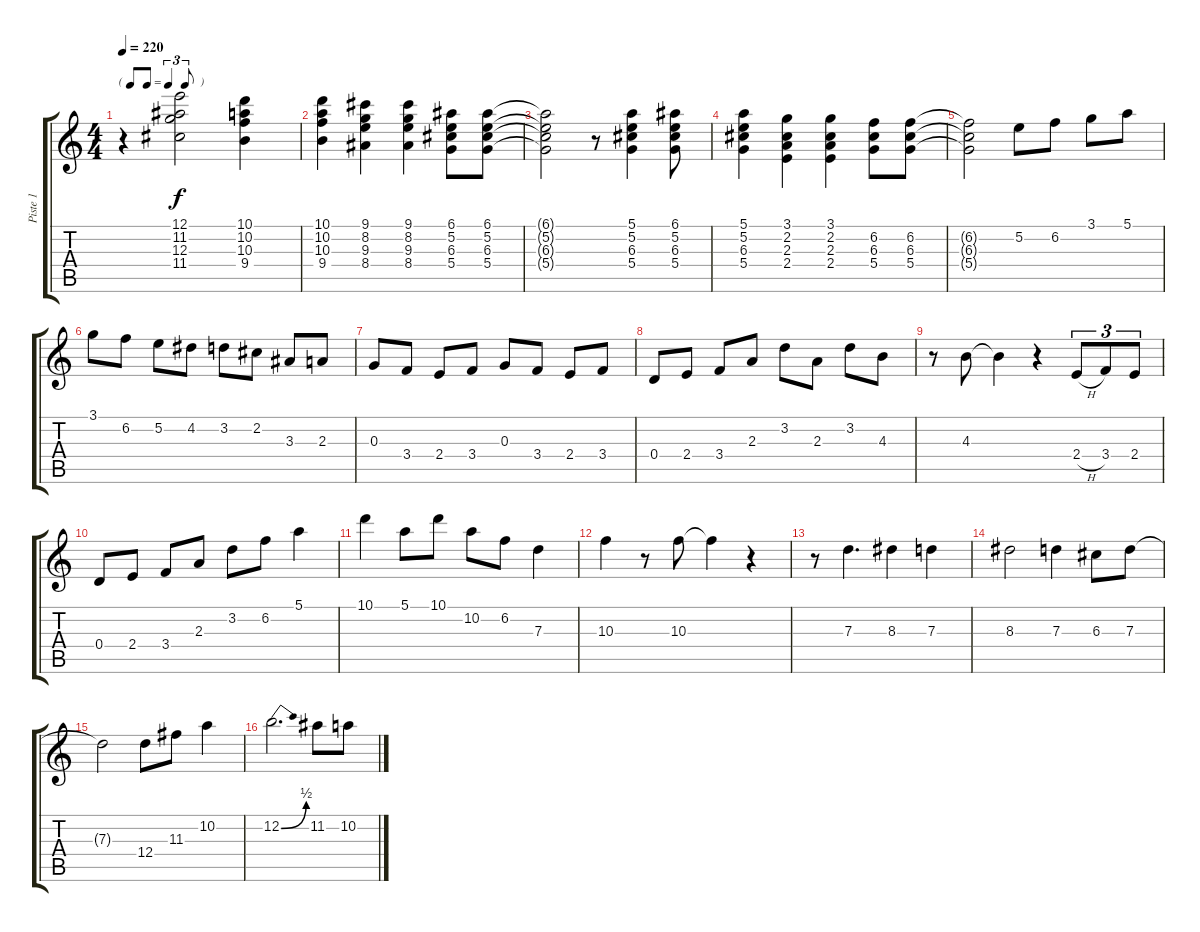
\track ("Piste 1" "Piste 1") {instrument acousticguitarsteel}
\staff {score tabs}
\tuning (E4 B3 G3 D3 A2 E2) {hide}
\ts (4 4)
\tf triplet8th
\tempo 220
\clef g2
\ks c
r.4{dy f} (12.1 11.2 12.3 11.4).2 (10.1 10.2 10.3 9.4).4 |
(10.1 10.2 10.3 9.4).4 (9.1 8.2 9.3 8.4).4 (9.1 8.2 9.3 8.4).4 (6.1 5.2 6.3 5.4).8 (6.1 5.2 6.3 5.4).8 |
(6.1{t} 5.2{t} 6.3{t} 5.4{t}).2 r.8 (5.1 5.2 6.3 5.4).4 (6.1 5.2 6.3 5.4).8 |
(5.1 5.2 6.3 5.4).4 (3.1 2.2 2.3 2.4).4 (3.1 2.2 2.3 2.4).4 (6.2 6.3 5.4).8 (6.2 6.3 5.4).8 |
(6.2{t} 6.3{t} 5.4{t}).2 5.2.8 6.2.8 3.1.8 5.1.8 |
3.1.8 6.2.8 5.2.8 4.2.8 3.2.8 2.2.8 3.3.8 2.3.8 |
0.3.8 3.4.8 2.4.8 3.4.8 0.3.8 3.4.8 2.4.8 3.4.8 |
0.4.8 2.4.8 3.4.8 2.3.8 3.2.8 2.3.8 3.2.8 4.3.8 |
r.8 4.3.8 4.3{t}.4 r.4 2.4{h}.8{tu (3 2)} 3.4.8{tu (3 2)} 2.4.8{tu (3 2)} |
0.4.8 2.4.8 3.4.8 2.3.8 3.2.8 6.2.8 5.1.4 |
10.1.4 5.1.8 10.1.8 10.2.8 6.2.8 7.3.4 |
10.3.4 r.8 10.3.8 10.3{t}.4 r.4 |
r.8 7.3.4{d} 8.3.4 7.3.4 |
8.3.2 7.3.4 6.3.8 7.3.8 |
7.3{t}.2 12.4.8 11.3.8 10.2.4 |
12.2{be (bend 0 0 60 2)}.2{d} 11.2.8 10.2.8
